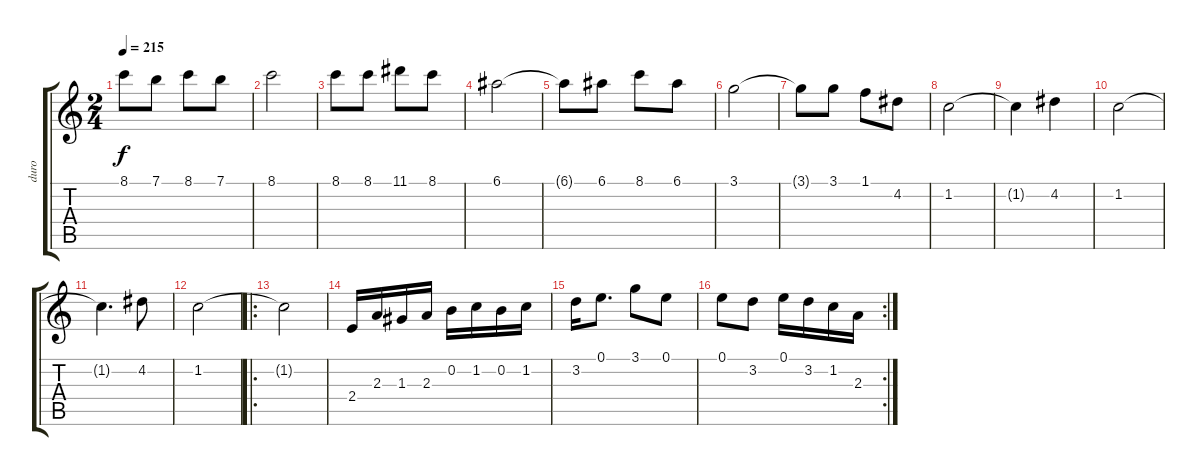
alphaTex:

\track ("duro" "duro") {instrument overdrivenguitar}
\staff {score tabs}
\tuning (E4 B3 G3 D3 A2 D2) {hide}
\ts (2 4)
\tempo 215
\clef g2
\ks c
8.1.8{dy f} 7.1.8 8.1.8 7.1.8 |
8.1.2 |
8.1.8 8.1.8 11.1.8 8.1.8 |
6.1.2 |
6.1{t}.8 6.1.8 8.1.8 6.1.8 |
3.1.2 |
3.1{t}.8 3.1.8 1.1.8 4.2.8 |
1.2.2 |
1.2{t}.4 4.2.4 |
1.2.2 |
1.2{t}.4{d} 4.2.8 |
1.2.2 |
\ro
1.2{t}.2 |
2.4.16 2.3.16 1.3.16 2.3.16 0.2.16 1.2.16 0.2.16 1.2.16 |
3.2.16 0.1.8{d} 3.1.8 0.1.8 |
\rc 2
0.1.8 3.2.8 0.1.16 3.2.16 1.2.16 2.3.16
